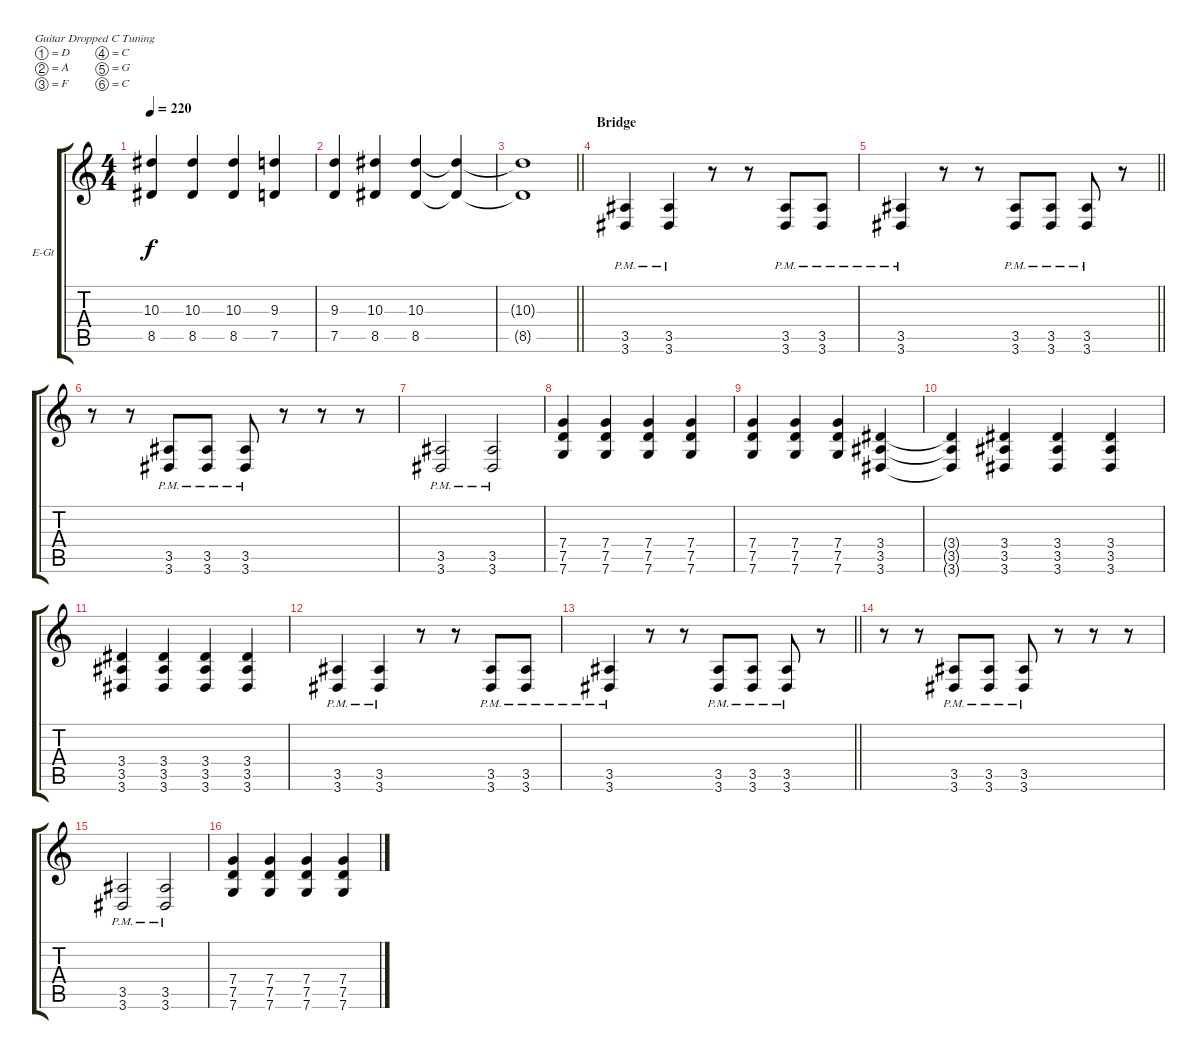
\bracketExtendMode groupsimilarinstruments
\firstSystemTrackNameOrientation horizontal
\otherSystemsTrackNameOrientation horizontal
\track ("Lead" "E-Gt") {instrument distortionguitar}
\staff {score tabs}
\tuning (D4 A3 F3 C3 G2 C2)
\ts (4 4)
\tempo 220
\clef g2
\ks c
(10.3 8.5).4{dy f} (10.3 8.5).4 (10.3 8.5).4 (9.3 7.5).4 |
(9.3 7.5).4 (10.3 8.5).4 (10.3 8.5).4 (10.3{t} 8.5{t}).4 |
\barLineRight lightlight
(10.3{t} 8.5{t}).1 |
\section ("" "Bridge")
(3.5{pm} 3.6{pm}).4 (3.5{pm} 3.6{pm}).4 r.8 r.8 (3.5{pm} 3.6{pm}).8 (3.5{pm} 3.6{pm}).8 |
\barLineRight lightlight
(3.5{pm} 3.6{pm}).4 r.8 r.8 (3.5{pm} 3.6{pm}).8 (3.5{pm} 3.6{pm}).8 (3.5{pm} 3.6{pm}).8 r.8 |
r.8 r.8 (3.5{pm} 3.6{pm}).8 (3.5{pm} 3.6{pm}).8 (3.5{pm} 3.6{pm}).8 r.8 r.8 r.8 |
(3.5{pm} 3.6{pm}).2 (3.5{pm} 3.6{pm}).2 |
(7.4 7.5 7.6).4 (7.4 7.5 7.6).4 (7.4 7.5 7.6).4 (7.4 7.5 7.6).4 |
(7.4 7.5 7.6).4 (7.4 7.5 7.6).4 (7.4 7.5 7.6).4 (3.4 3.5 3.6).4 |
(3.4{t} 3.5{t} 3.6{t}).4 (3.4 3.5 3.6).4 (3.4 3.5 3.6).4 (3.4 3.5 3.6).4 |
(3.4 3.5 3.6).4 (3.4 3.5 3.6).4 (3.4 3.5 3.6).4 (3.4 3.5 3.6).4 |
(3.5{pm} 3.6{pm}).4 (3.5{pm} 3.6{pm}).4 r.8 r.8 (3.5{pm} 3.6{pm}).8 (3.5{pm} 3.6{pm}).8 |
\barLineRight lightlight
(3.5{pm} 3.6{pm}).4 r.8 r.8 (3.5{pm} 3.6{pm}).8 (3.5{pm} 3.6{pm}).8 (3.5{pm} 3.6{pm}).8 r.8 |
r.8 r.8 (3.5{pm} 3.6{pm}).8 (3.5{pm} 3.6{pm}).8 (3.5{pm} 3.6{pm}).8 r.8 r.8 r.8 |
(3.5{pm} 3.6{pm}).2 (3.5{pm} 3.6{pm}).2 |
(7.4 7.5 7.6).4 (7.4 7.5 7.6).4 (7.4 7.5 7.6).4 (7.4 7.5 7.6).4
